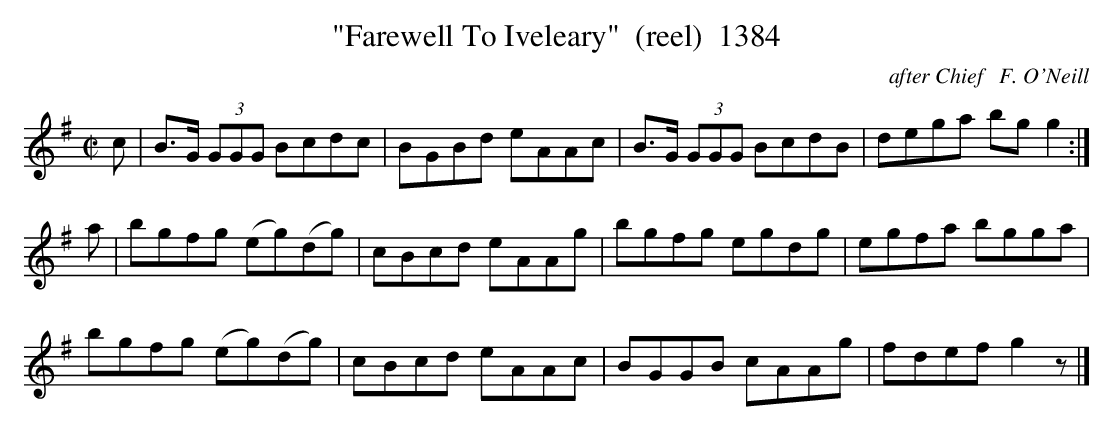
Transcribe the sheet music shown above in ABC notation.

X:1
T:"Farewell To Iveleary"  (reel)  1384
C:after Chief   F. O'Neill
BRENNAN July 2003 (HTTP://WWW.SOSYOURMOM.COM)
M:C|
L:1/8
K:G
c|B3/2G/2 (3GGG Bcdc|BGBd eAAc|B3/2G/2 (3GGG BcdB|dega bg g2:|
a|bgfg (eg)(dg)|cBcd eAAg|bgfg egdg|egfa bgga|
bgfg (eg)(dg)|cBcd eAAc|BGGB cAAg|fdef g2z|]
